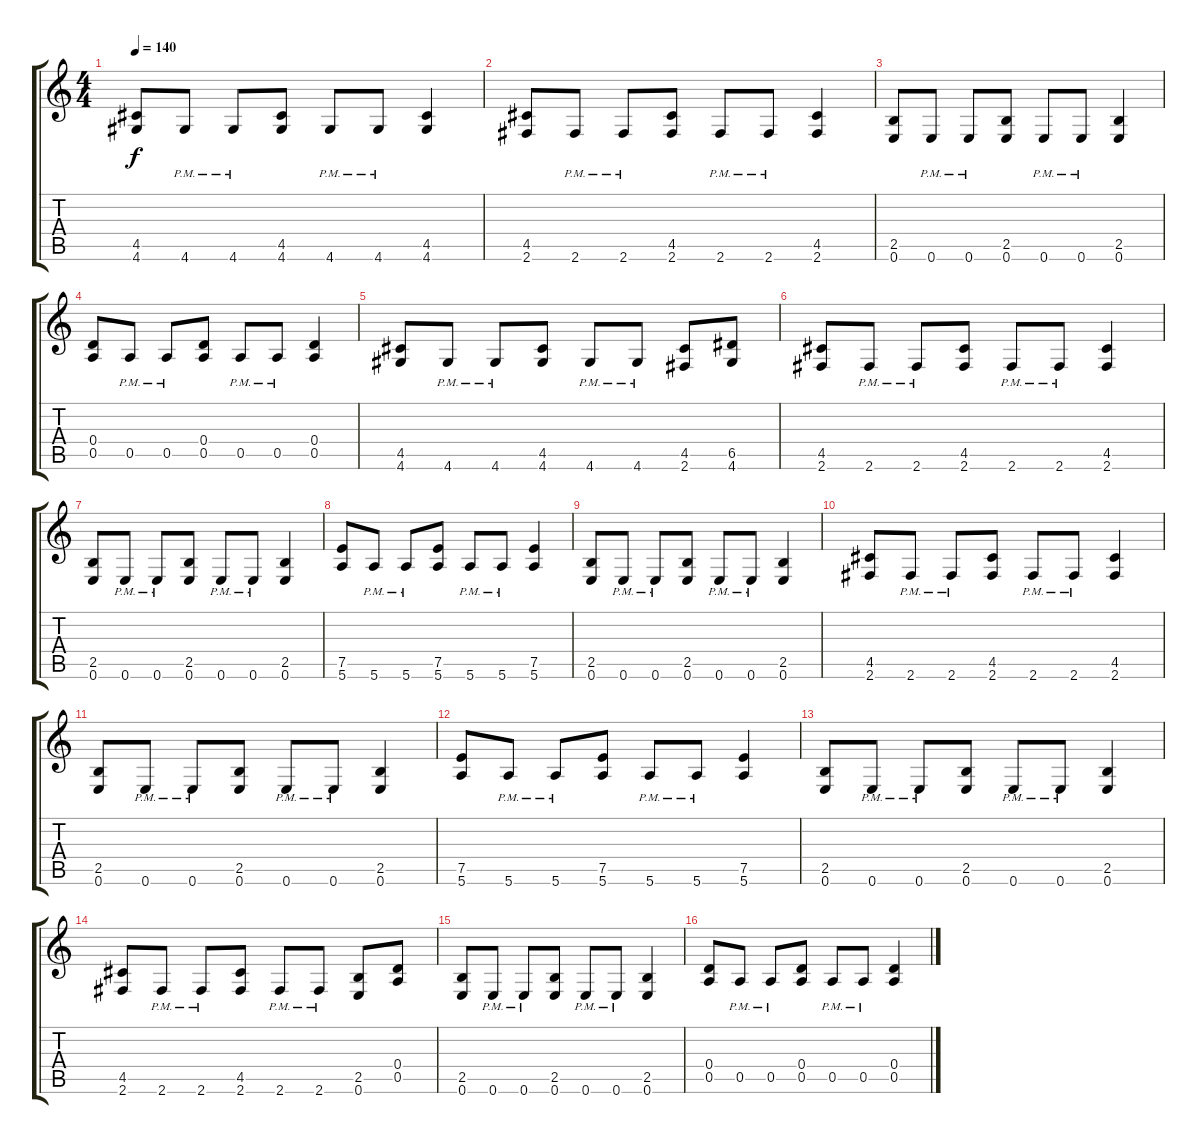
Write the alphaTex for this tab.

\track "" {instrument overdrivenguitar}
\staff {score tabs}
\tuning (E4 B3 G3 D3 A2 E2) {hide}
\ts (4 4)
\tempo 140
\clef g2
\ks c
(4.5 4.6).8{dy f} 4.6{pm}.8 4.6{pm}.8 (4.5 4.6).8 4.6{pm}.8 4.6{pm}.8 (4.5 4.6).4 |
(4.5 2.6).8 2.6{pm}.8 2.6{pm}.8 (4.5 2.6).8 2.6{pm}.8 2.6{pm}.8 (4.5 2.6).4 |
(2.5 0.6).8 0.6{pm}.8 0.6{pm}.8 (2.5 0.6).8 0.6{pm}.8 0.6{pm}.8 (2.5 0.6).4 |
(0.4 0.5).8 0.5{pm}.8 0.5{pm}.8 (0.4 0.5).8 0.5{pm}.8 0.5{pm}.8 (0.4 0.5).4 |
(4.5 4.6).8 4.6{pm}.8 4.6{pm}.8 (4.5 4.6).8 4.6{pm}.8 4.6{pm}.8 (4.5 2.6).8 (6.5 4.6).8 |
(4.5 2.6).8 2.6{pm}.8 2.6{pm}.8 (4.5 2.6).8 2.6{pm}.8 2.6{pm}.8 (4.5 2.6).4 |
(2.5 0.6).8 0.6{pm}.8 0.6{pm}.8 (2.5 0.6).8 0.6{pm}.8 0.6{pm}.8 (2.5 0.6).4 |
(7.5 5.6).8 5.6{pm}.8 5.6{pm}.8 (7.5 5.6).8 5.6{pm}.8 5.6{pm}.8 (7.5 5.6).4 |
(2.5 0.6).8 0.6{pm}.8 0.6{pm}.8 (2.5 0.6).8 0.6{pm}.8 0.6{pm}.8 (2.5 0.6).4 |
(4.5 2.6).8 2.6{pm}.8 2.6{pm}.8 (4.5 2.6).8 2.6{pm}.8 2.6{pm}.8 (4.5 2.6).4 |
(2.5 0.6).8 0.6{pm}.8 0.6{pm}.8 (2.5 0.6).8 0.6{pm}.8 0.6{pm}.8 (2.5 0.6).4 |
(7.5 5.6).8 5.6{pm}.8 5.6{pm}.8 (7.5 5.6).8 5.6{pm}.8 5.6{pm}.8 (7.5 5.6).4 |
(2.5 0.6).8 0.6{pm}.8 0.6{pm}.8 (2.5 0.6).8 0.6{pm}.8 0.6{pm}.8 (2.5 0.6).4 |
(4.5 2.6).8 2.6{pm}.8 2.6{pm}.8 (4.5 2.6).8 2.6{pm}.8 2.6{pm}.8 (2.5 0.6).8 (0.4 0.5).8 |
(2.5 0.6).8 0.6{pm}.8 0.6{pm}.8 (2.5 0.6).8 0.6{pm}.8 0.6{pm}.8 (2.5 0.6).4 |
(0.4 0.5).8 0.5{pm}.8 0.5{pm}.8 (0.4 0.5).8 0.5{pm}.8 0.5{pm}.8 (0.4 0.5).4
